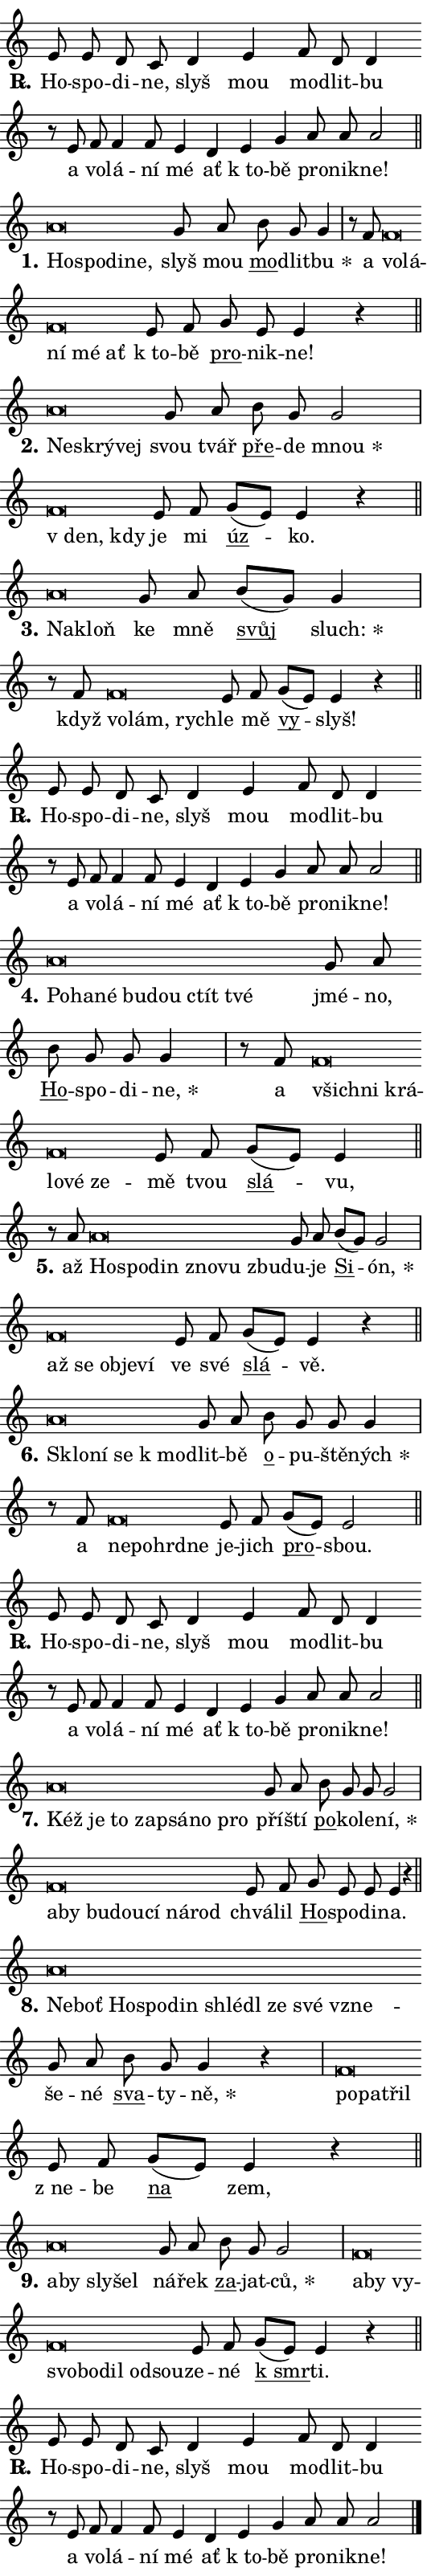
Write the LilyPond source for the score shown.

\version "2.24.0"
\header { tagline = "" }
\paper {
  indent = 0\cm
  top-margin = 0\cm
  right-margin = 0.13\cm % to fit lyric hyphens
  bottom-margin = 0\cm
  left-margin = 0\cm
  paper-width = 9\cm
  page-breaking = #ly:one-page-breaking
  system-system-spacing.basic-distance = #11
  score-system-spacing.basic-distance = #11
  ragged-last = ##f
}


%% Author: Thomas Morley
%% https://lists.gnu.org/archive/html/lilypond-user/2020-05/msg00002.html
#(define (line-position grob)
"Returns position of @var[grob} in current system:
   @code{'start}, if at first time-step
   @code{'end}, if at last time-step
   @code{'middle} otherwise
"
  (let* ((col (ly:item-get-column grob))
         (ln (ly:grob-object col 'left-neighbor))
         (rn (ly:grob-object col 'right-neighbor))
         (col-to-check-left (if (ly:grob? ln) ln col))
         (col-to-check-right (if (ly:grob? rn) rn col))
         (break-dir-left
           (and
             (ly:grob-property col-to-check-left 'non-musical #f)
             (ly:item-break-dir col-to-check-left)))
         (break-dir-right
           (and
             (ly:grob-property col-to-check-right 'non-musical #f)
             (ly:item-break-dir col-to-check-right))))
        (cond ((eqv? 1 break-dir-left) 'start)
              ((eqv? -1 break-dir-right) 'end)
              (else 'middle))))

#(define (tranparent-at-line-position vctor)
  (lambda (grob)
  "Relying on @code{line-position} select the relevant enry from @var{vctor}.
Used to determine transparency,"
    (case (line-position grob)
      ((end) (not (vector-ref vctor 0)))
      ((middle) (not (vector-ref vctor 1)))
      ((start) (not (vector-ref vctor 2))))))

noteHeadBreakVisibility =
#(define-music-function (break-visibility)(vector?)
"Makes @code{NoteHead}s transparent relying on @var{break-visibility}"
#{
  \override NoteHead.transparent =
    #(tranparent-at-line-position break-visibility)
#})

#(define delete-ledgers-for-transparent-note-heads
  (lambda (grob)
    "Reads whether a @code{NoteHead} is transparent.
If so this @code{NoteHead} is removed from @code{'note-heads} from
@var{grob}, which is supposed to be @code{LedgerLineSpanner}.
As a result ledgers are not printed for this @code{NoteHead}"
    (let* ((nhds-array (ly:grob-object grob 'note-heads))
           (nhds-list
             (if (ly:grob-array? nhds-array)
                 (ly:grob-array->list nhds-array)
                 '()))
           ;; Relies on the transparent-property being done before
           ;; Staff.LedgerLineSpanner.after-line-breaking is executed.
           ;; This is fragile ...
           (to-keep
             (remove
               (lambda (nhd)
                 (ly:grob-property nhd 'transparent #f))
               nhds-list)))
      ;; TODO find a better method to iterate over grob-arrays, similiar
      ;; to filter/remove etc for lists
      ;; For now rebuilt from scratch
      (set! (ly:grob-object grob 'note-heads)  '())
      (for-each
        (lambda (nhd)
          (ly:pointer-group-interface::add-grob grob 'note-heads nhd))
        to-keep))))

squashNotes = {
  \override NoteHead.X-extent = #'(-0.2 . 0.2)
  \override NoteHead.Y-extent = #'(-0.75 . 0)
  \override NoteHead.stencil =
    #(lambda (grob)
       (let ((pos (ly:grob-property grob 'staff-position)))
         (begin
           (if (< pos -7) (display "ERROR: Lower brevis then expected\n") (display ""))
           (if (<= pos -6) ly:text-interface::print ly:note-head::print))))
}
unSquashNotes = {
  \revert NoteHead.X-extent
  \revert NoteHead.Y-extent
  \revert NoteHead.stencil
}

hideNotes = \noteHeadBreakVisibility #begin-of-line-visible
unHideNotes = \noteHeadBreakVisibility #all-visible

% work-around for resetting accidentals
% https://lilypond.org/doc/v2.23/Documentation/notation/displaying-rhythms#unmetered-music
cadenzaMeasure = {
  \cadenzaOff
  \partial 1024 s1024
  \cadenzaOn
}

#(define-markup-command (accent layout props text) (markup?)
  "Underline accented syllable"
  (interpret-markup layout props
    #{\markup \override #'(offset . 4.3) \underline { #text }#}))

responsum = \markup \concat {
  "R" \hspace #-1.05 \path #0.1 #'((moveto 0 0.07) (lineto 0.9 0.8)) \hspace #0.05 "."
}

spaceSize = #0.6828661417322834 % exact space size for TeX Gyre Schola

\layout {
  \context {
    \Staff
    \remove "Time_signature_engraver"
    \override LedgerLineSpanner.after-line-breaking = #delete-ledgers-for-transparent-note-heads
  }
  \context {
    \Lyrics {
      \override LyricSpace.minimum-distance = \spaceSize
      \override LyricText.font-name = #"TeX Gyre Schola"
      \override LyricText.font-size = 1
      \override StanzaNumber.font-name = #"TeX Gyre Schola Bold"
      \override StanzaNumber.font-size = 1
    }
  }
  \context {
    \Score 
    \override NoteHead.text =
      #(lambda (grob) 
        (let ((pos (ly:grob-property grob 'staff-position)))
          #{\markup {
            \combine
              \halign #-0.55 \raise #(if (= pos -6) 0 0.5) \override #'(thickness . 2) \draw-line #'(3.2 . 0)
              \musicglyph "noteheads.sM1"
          }#}))
  }
}

% magnetic-lyrics.ily
%
%   written by
%     Jean Abou Samra <jean@abou-samra.fr>
%     Werner Lemberg <wl@gnu.org>
%
%   adapted by
%     Jiri Hon <jiri.hon@gmail.com>
%
% Version 2022-Apr-15

% https://www.mail-archive.com/lilypond-user@gnu.org/msg149350.html

#(define (Left_hyphen_pointer_engraver context)
   "Collect syllable-hyphen-syllable occurrences in lyrics and store
them in properties.  This engraver only looks to the left.  For
example, if the lyrics input is @code{foo -- bar}, it does the
following.

@itemize @bullet
@item
Set the @code{text} property of the @code{LyricHyphen} grob between
@q{foo} and @q{bar} to @code{foo}.

@item
Set the @code{left-hyphen} property of the @code{LyricText} grob with
text @q{foo} to the @code{LyricHyphen} grob between @q{foo} and
@q{bar}.
@end itemize

Use this auxiliary engraver in combination with the
@code{lyric-@/text::@/apply-@/magnetic-@/offset!} hook."
   (let ((hyphen #f)
         (text #f))
     (make-engraver
      (acknowledgers
       ((lyric-syllable-interface engraver grob source-engraver)
        (set! text grob)))
      (end-acknowledgers
       ((lyric-hyphen-interface engraver grob source-engraver)
        ;(when (not (grob::has-interface grob 'lyric-space-interface))
          (set! hyphen grob)));)
      ((stop-translation-timestep engraver)
       (when (and text hyphen)
         (ly:grob-set-object! text 'left-hyphen hyphen))
       (set! text #f)
       (set! hyphen #f)))))

#(define (lyric-text::apply-magnetic-offset! grob)
   "If the space between two syllables is less than the value in
property @code{LyricText@/.details@/.squash-threshold}, move the right
syllable to the left so that it gets concatenated with the left
syllable.

Use this function as a hook for
@code{LyricText@/.after-@/line-@/breaking} if the
@code{Left_@/hyphen_@/pointer_@/engraver} is active."
   (let ((hyphen (ly:grob-object grob 'left-hyphen #f)))
     (when hyphen
       (let ((left-text (ly:spanner-bound hyphen LEFT)))
         (when (grob::has-interface left-text 'lyric-syllable-interface)
           (let* ((common (ly:grob-common-refpoint grob left-text X))
                  (this-x-ext (ly:grob-extent grob common X))
                  (left-x-ext
                   (begin
                     ;; Trigger magnetism for left-text.
                     (ly:grob-property left-text 'after-line-breaking)
                     (ly:grob-extent left-text common X)))
                  ;; `delta` is the gap width between two syllables.
                  (delta (- (interval-start this-x-ext)
                            (interval-end left-x-ext)))
                  (details (ly:grob-property grob 'details))
                  (threshold (assoc-get 'squash-threshold details 0.2)))
             (when (< delta threshold)
               (let* (;; We have to manipulate the input text so that
                      ;; ligatures crossing syllable boundaries are not
                      ;; disabled.  For languages based on the Latin
                      ;; script this is essentially a beautification.
                      ;; However, for non-Western scripts it can be a
                      ;; necessity.
                      (lt (ly:grob-property left-text 'text))
                      (rt (ly:grob-property grob 'text))
                      (is-space (grob::has-interface hyphen 'lyric-space-interface))
                      (space (if is-space " " ""))
                      (extra-delta (if is-space spaceSize 0))
                      ;; Append new syllable.
                      (ltrt-space (if (and (string? lt) (string? rt))
                                (string-append lt space rt)
                                (make-concat-markup (list lt space rt))))
                      ;; Right-align `ltrt` to the right side.
                      (ltrt-space-markup (grob-interpret-markup
                               grob
                               (make-translate-markup
                                (cons (interval-length this-x-ext) 0)
                                (make-right-align-markup ltrt-space)))))
                 (begin
                   ;; Don't print `left-text`.
                   (ly:grob-set-property! left-text 'stencil #f)
                   ;; Set text and stencil (which holds all collected
                   ;; syllables so far) and shift it to the left.
                   (ly:grob-set-property! grob 'text ltrt-space)
                   (ly:grob-set-property! grob 'stencil ltrt-space-markup)
                   (ly:grob-translate-axis! grob (- (- delta extra-delta)) X))))))))))


#(define (lyric-hyphen::displace-bounds-first grob)
   ;; Make very sure this callback isn't triggered too early.
   (let ((left (ly:spanner-bound grob LEFT))
         (right (ly:spanner-bound grob RIGHT)))
     (ly:grob-property left 'after-line-breaking)
     (ly:grob-property right 'after-line-breaking)
     (ly:lyric-hyphen::print grob)))

squashThreshold = #0.4

\layout {
  \context {
    \Lyrics
    \consists #Left_hyphen_pointer_engraver
    \override LyricText.after-line-breaking =
      #lyric-text::apply-magnetic-offset!
    \override LyricHyphen.stencil = #lyric-hyphen::displace-bounds-first
    \override LyricText.details.squash-threshold = \squashThreshold
    \override LyricHyphen.minimum-distance = 0
    \override LyricHyphen.minimum-length = \squashThreshold
  }
}

squashText = \override LyricText.details.squash-threshold = 9999
unSquashText = \override LyricText.details.squash-threshold = \squashThreshold

leftText = \override LyricText.self-alignment-X = #LEFT
unLeftText = \revert LyricText.self-alignment-X

starOffset = #(lambda (grob) 
                (let ((x_offset (ly:self-alignment-interface::aligned-on-x-parent grob)))
                  (if (= x_offset 0) 0 (+ x_offset 1.2))))

star = #(define-music-function (syllable)(string?)
"Append star separator at the end of a syllable"
#{
  \once \override LyricText.X-offset = #starOffset
  \lyricmode { \markup {
    #syllable
    \override #'((font-name . "TeX Gyre Schola Bold")) \hspace #0.2 \lower #0.65 \larger "*"
  } }
#})

starAccent = #(define-music-function (syllable)(string?)
"Append star separator at the end of a syllable and make accent"
#{
  \once \override LyricText.X-offset = #starOffset
  \lyricmode { \markup {
    \accent #syllable
    \override #'((font-name . "TeX Gyre Schola Bold")) \hspace #0.2 \lower #0.65 \larger "*"
  } }
#})

breath = #(define-music-function (syllable)(string?)
"Append breathing indicator at the end of a syllable"
#{
  \lyricmode { \markup { #syllable "+" } }
#})

optionalBreath = #(define-music-function (syllable)(string?)
"Append optional breathing indicator at the end of a syllable"
#{
  \lyricmode { \markup { #syllable "(+)" } }
#})


\score {
    <<
        \new Voice = "melody" { \cadenzaOn \key c \major \relative { e'8 e d c d4 e f8 d d4 \bar "" r8 e f f4 f8 \bar "" e4 d \bar "" e g \bar "" a8 a a2 \cadenzaMeasure \bar "||" \break } }
        \new Lyrics \lyricsto "melody" { \lyricmode { \set stanza = \responsum
Ho -- spo -- di -- ne, slyš mou mo -- dlit -- bu a vo -- lá -- ní mé ať "k to" -- bě pro -- nik -- ne! } }
    >>
    \layout {}
}

\score {
    <<
        \new Voice = "melody" { \cadenzaOn \key c \major \relative { \squashNotes a'\breve*1/16 \hideNotes \breve*1/16 \bar "" \breve*1/16 \breve*1/16 \bar "" \unHideNotes \unSquashNotes g8 a \bar "" b g g4 \cadenzaMeasure \bar "|" r8 f \squashNotes f\breve*1/16 \hideNotes \breve*1/16 \bar "" \breve*1/16 \bar "" \breve*1/16 \breve*1/16 \bar "" \unHideNotes \unSquashNotes e8 f \bar "" g e e4 r \cadenzaMeasure \bar "||" \break } }
        \new Lyrics \lyricsto "melody" { \lyricmode { \set stanza = "1."
\leftText Ho -- \squashText spo -- di -- ne, \unLeftText \unSquashText slyš mou \markup \accent mo -- dlit -- \star bu a \leftText vo -- \squashText lá -- ní mé ať \unLeftText \unSquashText "k to" -- bě \markup \accent pro -- nik -- ne! } }
    >>
    \layout {}
}

\score {
    <<
        \new Voice = "melody" { \cadenzaOn \key c \major \relative { \squashNotes a'\breve*1/16 \hideNotes \breve*1/16 \breve*1/16 \bar "" \unHideNotes \unSquashNotes g8 a \bar "" b g g2 \cadenzaMeasure \bar "|" \squashNotes f\breve*1/16 \hideNotes \breve*1/16 \bar "" \unHideNotes \unSquashNotes e8 f \bar "" g[( e)] e4 r \cadenzaMeasure \bar "||" \break } }
        \new Lyrics \lyricsto "melody" { \lyricmode { \set stanza = "2."
\leftText Ne -- \squashText skrý -- vej \unLeftText \unSquashText svou tvář \markup \accent pře -- de \star mnou \leftText "v den," \squashText kdy \unLeftText \unSquashText je mi \markup \accent úz -- ko. } }
    >>
    \layout {}
}

\score {
    <<
        \new Voice = "melody" { \cadenzaOn \key c \major \relative { \squashNotes a'\breve*1/16 \hideNotes \breve*1/16 \bar "" \unHideNotes \unSquashNotes g8 a \bar "" b[( g)] g4 \cadenzaMeasure \bar "|" r8 f \squashNotes f\breve*1/16 \hideNotes \breve*1/16 \breve*1/16 \bar "" \unHideNotes \unSquashNotes e8 f \bar "" g[( e)] e4 r \cadenzaMeasure \bar "||" \break } }
        \new Lyrics \lyricsto "melody" { \lyricmode { \set stanza = "3."
\leftText Na -- \squashText kloň \unLeftText \unSquashText ke mně \markup \accent svůj \star sluch: když \leftText vo -- \squashText lám, rych -- \unLeftText \unSquashText le mě \markup \accent vy -- slyš! } }
    >>
    \layout {}
}

\score {
    <<
        \new Voice = "melody" { \cadenzaOn \key c \major \relative { e'8 e d c d4 e f8 d d4 \bar "" r8 e f f4 f8 \bar "" e4 d \bar "" e g \bar "" a8 a a2 \cadenzaMeasure \bar "||" \break } }
        \new Lyrics \lyricsto "melody" { \lyricmode { \set stanza = \responsum
Ho -- spo -- di -- ne, slyš mou mo -- dlit -- bu a vo -- lá -- ní mé ať "k to" -- bě pro -- nik -- ne! } }
    >>
    \layout {}
}

\score {
    <<
        \new Voice = "melody" { \cadenzaOn \key c \major \relative { \squashNotes a'\breve*1/16 \hideNotes \breve*1/16 \bar "" \breve*1/16 \bar "" \breve*1/16 \bar "" \breve*1/16 \bar "" \breve*1/16 \breve*1/16 \bar "" \unHideNotes \unSquashNotes g8 a \bar "" b g g g4 \cadenzaMeasure \bar "|" r8 f \squashNotes f\breve*1/16 \hideNotes \breve*1/16 \bar "" \breve*1/16 \bar "" \breve*1/16 \bar "" \breve*1/16 \breve*1/16 \bar "" \unHideNotes \unSquashNotes e8 f \bar "" g[( e)] e4 \cadenzaMeasure \bar "||" \break } }
        \new Lyrics \lyricsto "melody" { \lyricmode { \set stanza = "4."
\leftText Po -- \squashText ha -- né bu -- dou ctít tvé \unLeftText \unSquashText jmé -- no, \markup \accent Ho -- spo -- di -- \star ne, a \leftText všich -- \squashText ni krá -- lo -- vé ze -- \unLeftText \unSquashText mě tvou \markup \accent slá -- vu, } }
    >>
    \layout {}
}

\score {
    <<
        \new Voice = "melody" { \cadenzaOn \key c \major \relative { r8 a' \squashNotes a\breve*1/16 \hideNotes \breve*1/16 \bar "" \breve*1/16 \bar "" \breve*1/16 \bar "" \breve*1/16 \breve*1/16 \bar "" \unHideNotes \unSquashNotes g8 a \bar "" b[( g)] g2 \cadenzaMeasure \bar "|" \squashNotes f\breve*1/16 \hideNotes \breve*1/16 \bar "" \breve*1/16 \bar "" \breve*1/16 \breve*1/16 \bar "" \unHideNotes \unSquashNotes e8 f \bar "" g[( e)] e4 r \cadenzaMeasure \bar "||" \break } }
        \new Lyrics \lyricsto "melody" { \lyricmode { \set stanza = "5."
až \leftText Ho -- \squashText spo -- din zno -- vu zbu -- \unLeftText \unSquashText du -- je \markup \accent Si -- \star ón, \leftText až \squashText se ob -- je -- ví \unLeftText \unSquashText ve své \markup \accent slá -- vě. } }
    >>
    \layout {}
}

\score {
    <<
        \new Voice = "melody" { \cadenzaOn \key c \major \relative { \squashNotes a'\breve*1/16 \hideNotes \breve*1/16 \bar "" \breve*1/16 \breve*1/16 \bar "" \unHideNotes \unSquashNotes g8 a \bar "" b g g g4 \cadenzaMeasure \bar "|" r8 f \squashNotes f\breve*1/16 \hideNotes \breve*1/16 \bar "" \breve*1/16 \breve*1/16 \bar "" \unHideNotes \unSquashNotes e8 f \bar "" g[( e)] e2 \cadenzaMeasure \bar "||" \break } }
        \new Lyrics \lyricsto "melody" { \lyricmode { \set stanza = "6."
\leftText Sklo -- \squashText ní se "k mo" -- \unLeftText \unSquashText dlit -- bě \markup \accent o -- pu -- ště -- \star ných a \leftText ne -- \squashText po -- hrd -- ne \unLeftText \unSquashText je -- jich \markup \accent pro -- sbou. } }
    >>
    \layout {}
}

\score {
    <<
        \new Voice = "melody" { \cadenzaOn \key c \major \relative { e'8 e d c d4 e f8 d d4 \bar "" r8 e f f4 f8 \bar "" e4 d \bar "" e g \bar "" a8 a a2 \cadenzaMeasure \bar "||" \break } }
        \new Lyrics \lyricsto "melody" { \lyricmode { \set stanza = \responsum
Ho -- spo -- di -- ne, slyš mou mo -- dlit -- bu a vo -- lá -- ní mé ať "k to" -- bě pro -- nik -- ne! } }
    >>
    \layout {}
}

\score {
    <<
        \new Voice = "melody" { \cadenzaOn \key c \major \relative { \squashNotes a'\breve*1/16 \hideNotes \breve*1/16 \bar "" \breve*1/16 \bar "" \breve*1/16 \bar "" \breve*1/16 \bar "" \breve*1/16 \breve*1/16 \bar "" \unHideNotes \unSquashNotes g8 a \bar "" b g g g2 \cadenzaMeasure \bar "|" \squashNotes f\breve*1/16 \hideNotes \breve*1/16 \bar "" \breve*1/16 \bar "" \breve*1/16 \bar "" \breve*1/16 \bar "" \breve*1/16 \breve*1/16 \bar "" \unHideNotes \unSquashNotes e8 f \bar "" g e e e4 r \cadenzaMeasure \bar "||" \break } }
        \new Lyrics \lyricsto "melody" { \lyricmode { \set stanza = "7."
\leftText Kéž \squashText je to za -- psá -- no pro \unLeftText \unSquashText pří -- ští \markup \accent po -- ko -- le -- \star ní, \leftText a -- \squashText by bu -- dou -- cí ná -- rod \unLeftText \unSquashText chvá -- lil \markup \accent Ho -- spo -- di -- na. } }
    >>
    \layout {}
}

\score {
    <<
        \new Voice = "melody" { \cadenzaOn \key c \major \relative { \squashNotes a'\breve*1/16 \hideNotes \breve*1/16 \bar "" \breve*1/16 \bar "" \breve*1/16 \bar "" \breve*1/16 \bar "" \breve*1/16 \bar "" \breve*1/16 \bar "" \breve*1/16 \bar "" \breve*1/16 \breve*1/16 \bar "" \unHideNotes \unSquashNotes g8 a \bar "" b g g4 r \cadenzaMeasure \bar "|" \squashNotes f\breve*1/16 \hideNotes \breve*1/16 \breve*1/16 \bar "" \unHideNotes \unSquashNotes e8 f \bar "" g[( e)] e4 r \cadenzaMeasure \bar "||" \break } }
        \new Lyrics \lyricsto "melody" { \lyricmode { \set stanza = "8."
\leftText Ne -- \squashText boť Ho -- spo -- din shlé -- dl ze své vzne -- \unLeftText \unSquashText še -- né \markup \accent sva -- ty -- \star ně, \leftText po -- \squashText pa -- třil \unLeftText \unSquashText "z ne" -- be \markup \accent na zem, } }
    >>
    \layout {}
}

\score {
    <<
        \new Voice = "melody" { \cadenzaOn \key c \major \relative { \squashNotes a'\breve*1/16 \hideNotes \breve*1/16 \bar "" \breve*1/16 \breve*1/16 \bar "" \unHideNotes \unSquashNotes g8 a \bar "" b g g2 \cadenzaMeasure \bar "|" \squashNotes f\breve*1/16 \hideNotes \breve*1/16 \bar "" \breve*1/16 \bar "" \breve*1/16 \bar "" \breve*1/16 \bar "" \breve*1/16 \bar "" \breve*1/16 \breve*1/16 \bar "" \unHideNotes \unSquashNotes e8 f \bar "" g[( e)] e4 r \cadenzaMeasure \bar "||" \break } }
        \new Lyrics \lyricsto "melody" { \lyricmode { \set stanza = "9."
\leftText a -- \squashText by sly -- šel \unLeftText \unSquashText ná -- řek \markup \accent za -- jat -- \star ců, \leftText a -- \squashText by vy -- svo -- bo -- dil od -- sou -- \unLeftText \unSquashText ze -- né \markup \accent "k smr" -- ti. } }
    >>
    \layout {}
}

\score {
    <<
        \new Voice = "melody" { \cadenzaOn \key c \major \relative { e'8 e d c d4 e f8 d d4 \bar "" r8 e f f4 f8 \bar "" e4 d \bar "" e g \bar "" a8 a a2 \cadenzaMeasure \bar "||" \break } \bar "|." }
        \new Lyrics \lyricsto "melody" { \lyricmode { \set stanza = \responsum
Ho -- spo -- di -- ne, slyš mou mo -- dlit -- bu a vo -- lá -- ní mé ať "k to" -- bě pro -- nik -- ne! } }
    >>
    \layout {}
}
